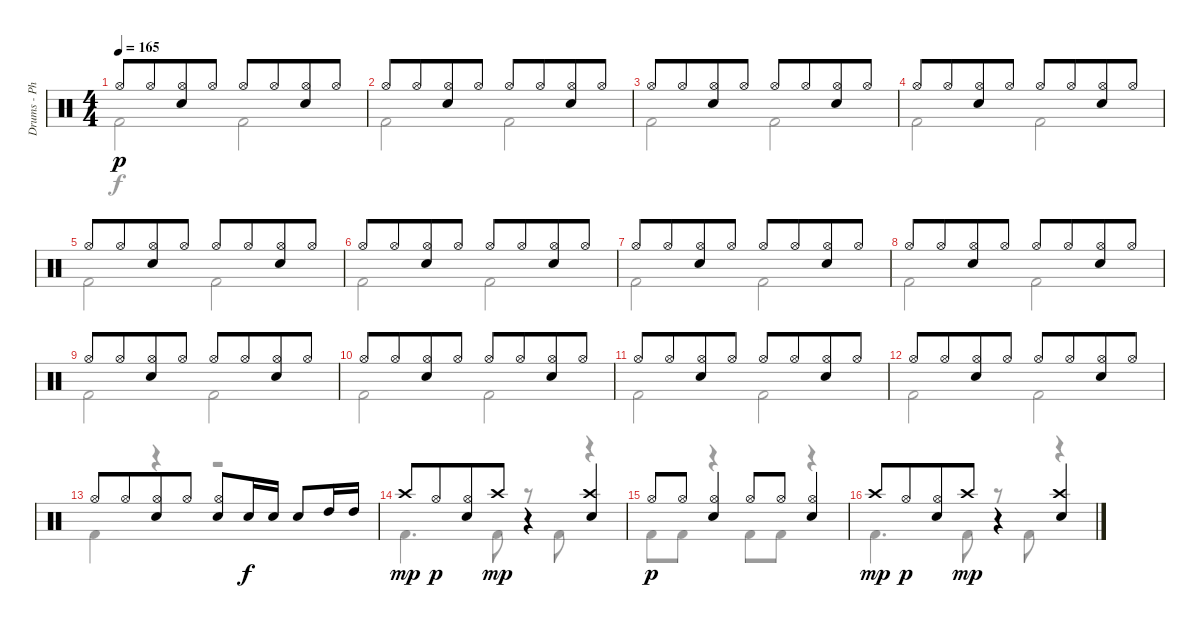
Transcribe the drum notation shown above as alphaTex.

\track ("Drums - Phil Rudd" "Drums - Ph") {instrument percussion}
\staff {score}
\articulation defaults
\voice
\ts (4 4)
\tempo 165
\clef neutral
\ks c "Hi-Hat (open)".8{dy p} "Hi-Hat (open)".8{beam merge}
("Hi-Hat (open)" "Electric Snare (hit)").8 "Hi-Hat (open)".8 "Hi-Hat (open)".8 "Hi-Hat (open)".8{beam merge} ("Hi-Hat (open)" "Electric Snare (hit)").8 "Hi-Hat (open)".8 |
"Hi-Hat (open)".8 "Hi-Hat (open)".8{beam merge} ("Hi-Hat (open)" "Electric Snare (hit)").8 "Hi-Hat (open)".8 "Hi-Hat (open)".8 "Hi-Hat (open)".8{beam merge} ("Hi-Hat (open)" "Electric Snare (hit)").8 "Hi-Hat (open)".8 |
"Hi-Hat (open)".8 "Hi-Hat (open)".8{beam merge} ("Hi-Hat (open)" "Electric Snare (hit)").8 "Hi-Hat (open)".8 "Hi-Hat (open)".8 "Hi-Hat (open)".8{beam merge} ("Hi-Hat (open)" "Electric Snare (hit)").8 "Hi-Hat (open)".8 |
"Hi-Hat (open)".8 "Hi-Hat (open)".8{beam merge} ("Hi-Hat (open)" "Electric Snare (hit)").8 "Hi-Hat (open)".8 "Hi-Hat (open)".8 "Hi-Hat (open)".8{beam merge} ("Hi-Hat (open)" "Electric Snare (hit)").8 "Hi-Hat (open)".8 |
"Hi-Hat (open)".8 "Hi-Hat (open)".8{beam merge} ("Hi-Hat (open)" "Electric Snare (hit)").8 "Hi-Hat (open)".8 "Hi-Hat (open)".8 "Hi-Hat (open)".8{beam merge} ("Hi-Hat (open)" "Electric Snare (hit)").8 "Hi-Hat (open)".8 |
"Hi-Hat (open)".8 "Hi-Hat (open)".8{beam merge} ("Hi-Hat (open)" "Electric Snare (hit)").8 "Hi-Hat (open)".8 "Hi-Hat (open)".8 "Hi-Hat (open)".8{beam merge} ("Hi-Hat (open)" "Electric Snare (hit)").8 "Hi-Hat (open)".8 |
"Hi-Hat (open)".8 "Hi-Hat (open)".8{beam merge} ("Hi-Hat (open)" "Electric Snare (hit)").8 "Hi-Hat (open)".8 "Hi-Hat (open)".8 "Hi-Hat (open)".8{beam merge} ("Hi-Hat (open)" "Electric Snare (hit)").8 "Hi-Hat (open)".8 |
"Hi-Hat (open)".8 "Hi-Hat (open)".8{beam merge} ("Hi-Hat (open)" "Electric Snare (hit)").8 "Hi-Hat (open)".8 "Hi-Hat (open)".8 "Hi-Hat (open)".8{beam merge} ("Hi-Hat (open)" "Electric Snare (hit)").8 "Hi-Hat (open)".8 |
"Hi-Hat (open)".8 "Hi-Hat (open)".8{beam merge} ("Hi-Hat (open)" "Electric Snare (hit)").8 "Hi-Hat (open)".8 "Hi-Hat (open)".8 "Hi-Hat (open)".8{beam merge} ("Hi-Hat (open)" "Electric Snare (hit)").8 "Hi-Hat (open)".8 |
"Hi-Hat (open)".8 "Hi-Hat (open)".8{beam merge} ("Hi-Hat (open)" "Electric Snare (hit)").8 "Hi-Hat (open)".8 "Hi-Hat (open)".8 "Hi-Hat (open)".8{beam merge} ("Hi-Hat (open)" "Electric Snare (hit)").8 "Hi-Hat (open)".8 |
"Hi-Hat (open)".8 "Hi-Hat (open)".8{beam merge} ("Hi-Hat (open)" "Electric Snare (hit)").8 "Hi-Hat (open)".8 "Hi-Hat (open)".8 "Hi-Hat (open)".8{beam merge} ("Hi-Hat (open)" "Electric Snare (hit)").8 "Hi-Hat (open)".8 |
"Hi-Hat (open)".8 "Hi-Hat (open)".8{beam merge} ("Hi-Hat (open)" "Electric Snare (hit)").8 "Hi-Hat (open)".8 "Hi-Hat (open)".8 "Hi-Hat (open)".8{beam merge} ("Hi-Hat (open)" "Electric Snare (hit)").8 "Hi-Hat (open)".8 |
"Hi-Hat (open)".8 "Hi-Hat (open)".8{beam merge} ("Hi-Hat (open)" "Electric Snare (hit)").8 "Hi-Hat (open)".8 ("Hi-Hat (open)" "Electric Snare (hit)").8 "Electric Snare (hit)".16{dy f} "Electric Snare (hit)".16 "Electric Snare (hit)".8 "High Tom (hit)".16 "High Tom (hit)".16 |
"Crash high (hit)".8{dy mp} "Hi-Hat (open)".8{dy p beam merge} ("Electric Snare (hit)" "Hi-Hat (open)").8 "Crash high (hit)".8{dy mp} r.4 ("Electric Snare (hit)" "Crash high (hit)").4 |
"Hi-Hat (open)".8{dy p} "Hi-Hat (open)".8 ("Hi-Hat (open)" "Electric Snare (hit)").4 "Hi-Hat (open)".8 "Hi-Hat (open)".8 ("Hi-Hat (open)" "Electric Snare (hit)").4 |
"Crash high (hit)".8{dy mp} "Hi-Hat (open)".8{dy p beam merge} ("Electric Snare (hit)" "Hi-Hat (open)").8 "Crash high (hit)".8{dy mp} r.4 ("Electric Snare (hit)" "Crash high (hit)").4
\voice
\clef neutral
\ottava regular
\simile none
\ks c "Kick (hit) 2".2{dy f} "Kick (hit) 2".2
|
"Kick (hit) 2".2 "Kick (hit) 2".2 |
"Kick (hit) 2".2 "Kick (hit) 2".2 |
"Kick (hit) 2".2 "Kick (hit) 2".2 |
"Kick (hit) 2".2 "Kick (hit) 2".2 |
"Kick (hit) 2".2 "Kick (hit) 2".2 |
"Kick (hit) 2".2 "Kick (hit) 2".2 |
"Kick (hit) 2".2 "Kick (hit) 2".2 |
"Kick (hit) 2".2 "Kick (hit) 2".2 |
"Kick (hit) 2".2 "Kick (hit) 2".2 |
"Kick (hit) 2".2 "Kick (hit) 2".2 |
"Kick (hit) 2".2 "Kick (hit) 2".2 |
"Kick (hit) 2".4 r.4 r.2 |
"Kick (hit) 2".4{d} "Kick (hit) 2".8 r.8 "Kick (hit) 2".8 r.4 |
"Kick (hit) 2".8 "Kick (hit) 2".8 r.4 "Kick (hit) 2".8 "Kick (hit) 2".8 r.4 |
"Kick (hit) 2".4{d} "Kick (hit) 2".8 r.8 "Kick (hit) 2".8 r.4
